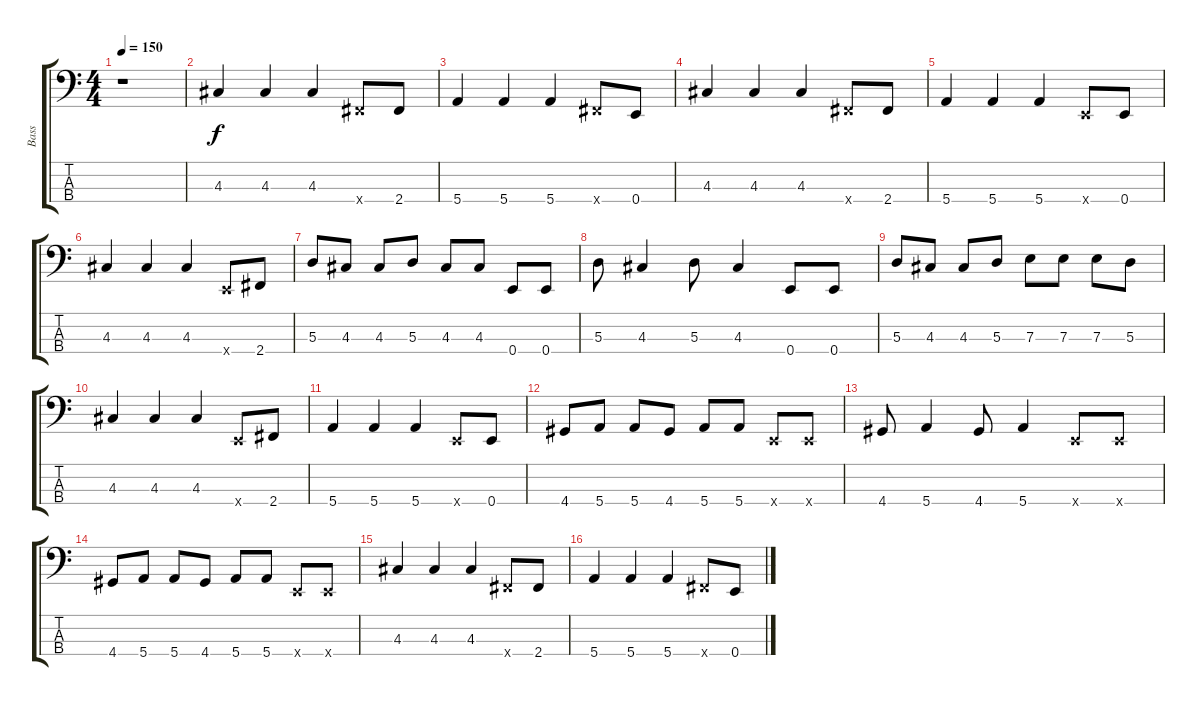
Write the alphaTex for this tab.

\track ("Bass" "Bass") {instrument slapbass1}
\staff {score tabs}
\tuning (G2 D2 A1 E1) {hide}
\ts (4 4)
\tempo 150
\clef f4
\ks c
r.1{dy f instrument slapbass1} |
4.3.4 4.3.4 4.3.4 2.4{x}.8 2.4.8 |
5.4.4 5.4.4 5.4.4 2.4{x}.8 0.4.8 |
4.3.4 4.3.4 4.3.4 2.4{x}.8 2.4.8 |
5.4.4 5.4.4 5.4.4 0.4{x}.8 0.4.8 |
4.3.4 4.3.4 4.3.4 0.4{x}.8 2.4.8 |
5.3.8 4.3.8 4.3.8 5.3.8 4.3.8 4.3.8 0.4.8 0.4.8 |
5.3.8 4.3.4 5.3.8 4.3.4 0.4.8 0.4.8 |
5.3.8 4.3.8 4.3.8 5.3.8 7.3.8 7.3.8 7.3.8 5.3.8 |
4.3.4 4.3.4 4.3.4 0.4{x}.8 2.4.8 |
5.4.4 5.4.4 5.4.4 0.4{x}.8 0.4.8 |
4.4.8 5.4.8 5.4.8 4.4.8 5.4.8 5.4.8 0.4{x}.8 0.4{x}.8 |
4.4.8 5.4.4 4.4.8 5.4.4 0.4{x}.8 0.4{x}.8 |
4.4.8 5.4.8 5.4.8 4.4.8 5.4.8 5.4.8 0.4{x}.8 0.4{x}.8 |
4.3.4 4.3.4 4.3.4 2.4{x}.8 2.4.8 |
5.4.4 5.4.4 5.4.4 2.4{x}.8 0.4.8
